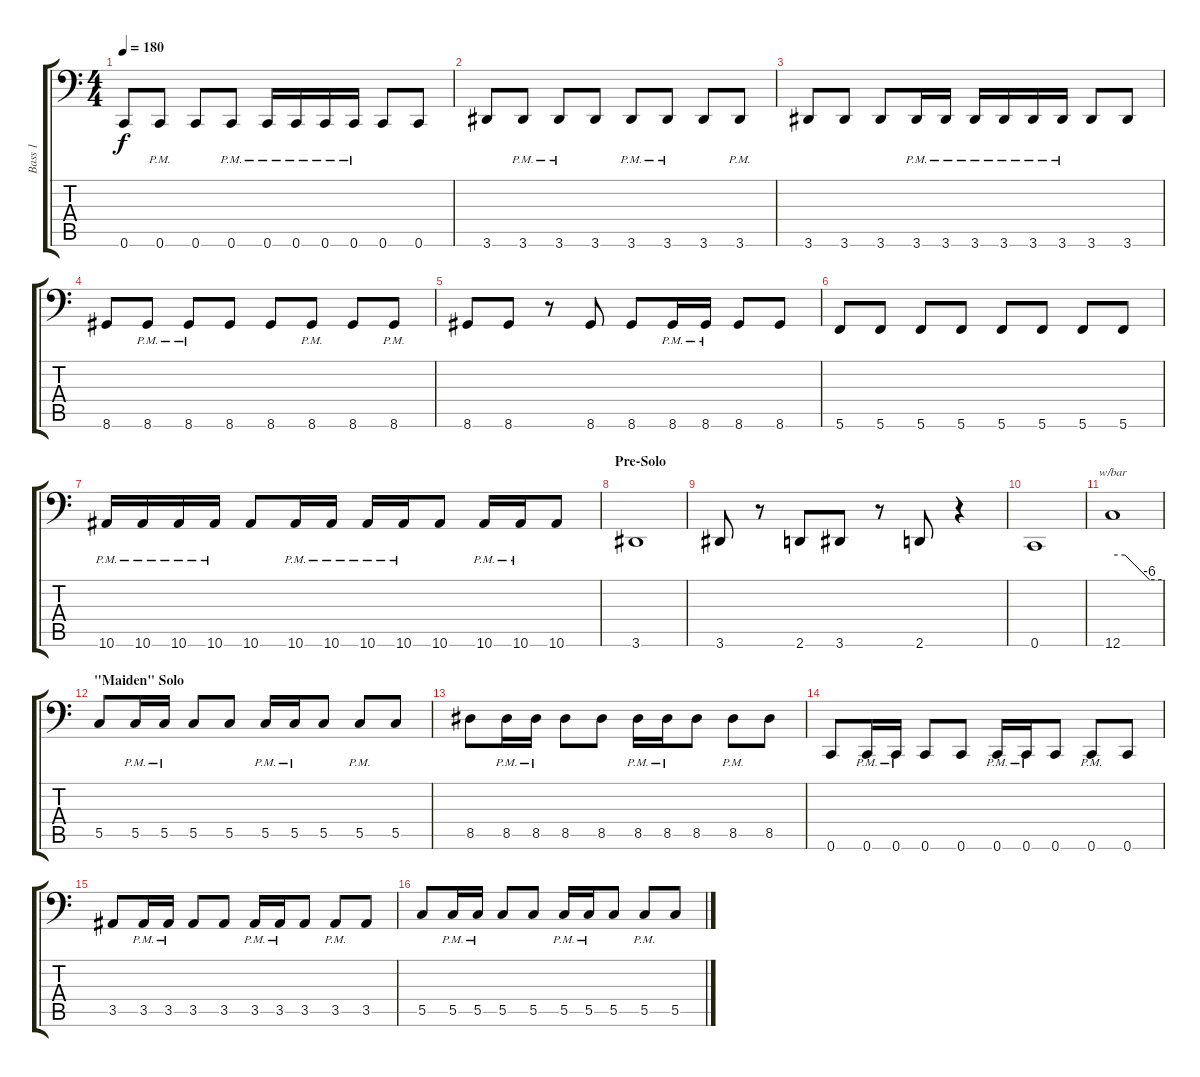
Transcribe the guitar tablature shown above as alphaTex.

\track ("Bass 1" "Bass 1") {instrument electricbasspick}
\staff {score tabs}
\tuning (D3 A2 F2 C2 G1 C1) {hide}
\ts (4 4)
\tempo 180
\clef f4
\ks c
0.6.8{dy f} 0.6{pm}.8 0.6.8 0.6{pm}.8 0.6{pm}.16 0.6{pm}.16 0.6{pm}.16 0.6{pm}.16 0.6.8 0.6.8 |
3.6.8 3.6{pm}.8 3.6{pm}.8 3.6.8 3.6{pm}.8 3.6{pm}.8 3.6.8 3.6{pm}.8 |
3.6.8 3.6.8 3.6.8 3.6{pm}.16 3.6{pm}.16 3.6{pm}.16 3.6{pm}.16 3.6{pm}.16 3.6{pm}.16 3.6.8 3.6.8 |
8.6.8 8.6{pm}.8 8.6{pm}.8 8.6.8 8.6.8 8.6{pm}.8 8.6.8 8.6{pm}.8 |
8.6.8 8.6.8 r.8 8.6.8 8.6.8 8.6{pm}.16 8.6{pm}.16 8.6.8 8.6.8 |
5.6.8 5.6.8 5.6.8 5.6.8 5.6.8 5.6.8 5.6.8 5.6.8 |
10.6{pm}.16 10.6{pm}.16 10.6{pm}.16 10.6{pm}.16 10.6.8 10.6{pm}.16 10.6{pm}.16 10.6{pm}.16 10.6{pm}.16 10.6.8 10.6{pm}.16 10.6{pm}.16 10.6.8 |
\section ("" "Pre-Solo")
3.6.1 |
3.6.8 r.8 2.6.8 3.6.8 r.8 2.6.8 r.4 |
0.6.1 |
12.6.1{tbe (custom default 0 0 15 0 45 -24 60 -24)} |
\section ("" "\"Maiden\" Solo")
5.5.8 5.5{pm}.16 5.5{pm}.16 5.5.8 5.5.8 5.5{pm}.16 5.5{pm}.16 5.5.8 5.5{pm}.8 5.5.8 |
8.5.8 8.5{pm}.16 8.5{pm}.16 8.5.8 8.5.8 8.5{pm}.16 8.5{pm}.16 8.5.8 8.5{pm}.8 8.5.8 |
0.6.8 0.6{pm}.16 0.6{pm}.16 0.6.8 0.6.8 0.6{pm}.16 0.6{pm}.16 0.6.8 0.6{pm}.8 0.6.8 |
3.5.8 3.5{pm}.16 3.5{pm}.16 3.5.8 3.5.8 3.5{pm}.16 3.5{pm}.16 3.5.8 3.5{pm}.8 3.5.8 |
5.5.8 5.5{pm}.16 5.5{pm}.16 5.5.8 5.5.8 5.5{pm}.16 5.5{pm}.16 5.5.8 5.5{pm}.8 5.5.8
